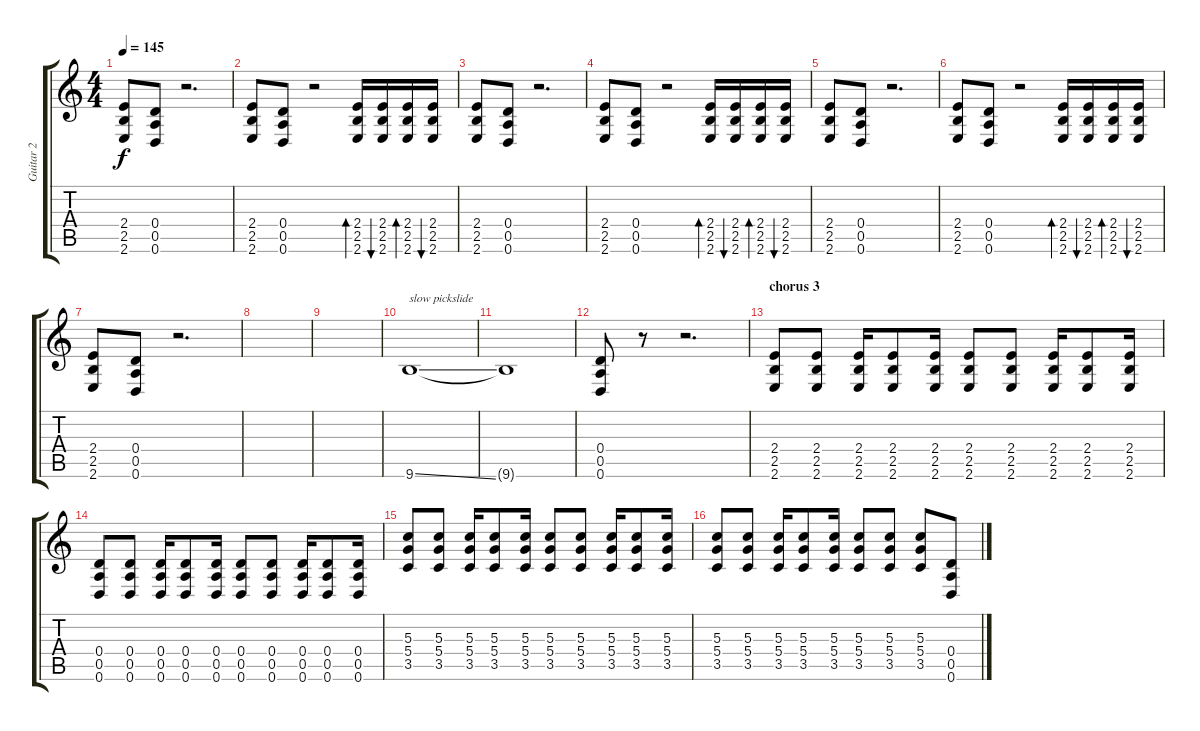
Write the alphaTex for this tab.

\track ("Guitar 2" "Guitar 2") {instrument overdrivenguitar}
\staff {score tabs}
\tuning (E4 B3 G3 D3 A2 D2) {hide}
\ts (4 4)
\tempo 145
\clef g2
\ks c
(2.4 2.5 2.6).8{dy f} (0.4 0.5 0.6).8 r.2{d} |
(2.4 2.5 2.6).8 (0.4 0.5 0.6).8 r.2 (2.4 2.5 2.6).16{bd 120} (2.4 2.5 2.6).16{bu 120} (2.4 2.5 2.6).16{bd 120} (2.4 2.5 2.6).16{bu 120} |
(2.4 2.5 2.6).8 (0.4 0.5 0.6).8 r.2{d} |
(2.4 2.5 2.6).8 (0.4 0.5 0.6).8 r.2 (2.4 2.5 2.6).16{bd 120} (2.4 2.5 2.6).16{bu 120} (2.4 2.5 2.6).16{bd 120} (2.4 2.5 2.6).16{bu 120} |
(2.4 2.5 2.6).8 (0.4 0.5 0.6).8 r.2{d} |
(2.4 2.5 2.6).8 (0.4 0.5 0.6).8 r.2 (2.4 2.5 2.6).16{bd 120} (2.4 2.5 2.6).16{bu 120} (2.4 2.5 2.6).16{bd 120} (2.4 2.5 2.6).16{bu 120} |
(2.4 2.5 2.6).8 (0.4 0.5 0.6).8 r.2{d} |
|
|
9.6{ss}.1{txt "slow pickslide"} |
9.6{t}.1 |
(0.4 0.5 0.6).8 r.8 r.2{d} |
\section ("" "chorus 3")
(2.4 2.5 2.6).8 (2.4 2.5 2.6).8 (2.4 2.5 2.6).16 (2.4 2.5 2.6).8 (2.4 2.5 2.6).16 (2.4 2.5 2.6).8 (2.4 2.5 2.6).8 (2.4 2.5 2.6).16 (2.4 2.5 2.6).8 (2.4 2.5 2.6).16 |
(0.4 0.5 0.6).8 (0.4 0.5 0.6).8 (0.4 0.5 0.6).16 (0.4 0.5 0.6).8 (0.4 0.5 0.6).16 (0.4 0.5 0.6).8 (0.4 0.5 0.6).8 (0.4 0.5 0.6).16 (0.4 0.5 0.6).8 (0.4 0.5 0.6).16 |
(5.3 5.4 3.5).8 (5.3 5.4 3.5).8 (5.3 5.4 3.5).16 (5.3 5.4 3.5).8 (5.3 5.4 3.5).16 (5.3 5.4 3.5).8 (5.3 5.4 3.5).8 (5.3 5.4 3.5).16 (5.3 5.4 3.5).8 (5.3 5.4 3.5).16 |
(5.3 5.4 3.5).8 (5.3 5.4 3.5).8 (5.3 5.4 3.5).16 (5.3 5.4 3.5).8 (5.3 5.4 3.5).16 (5.3 5.4 3.5).8 (5.3 5.4 3.5).8 (5.3 5.4 3.5).8 (0.4 0.5 0.6).8
